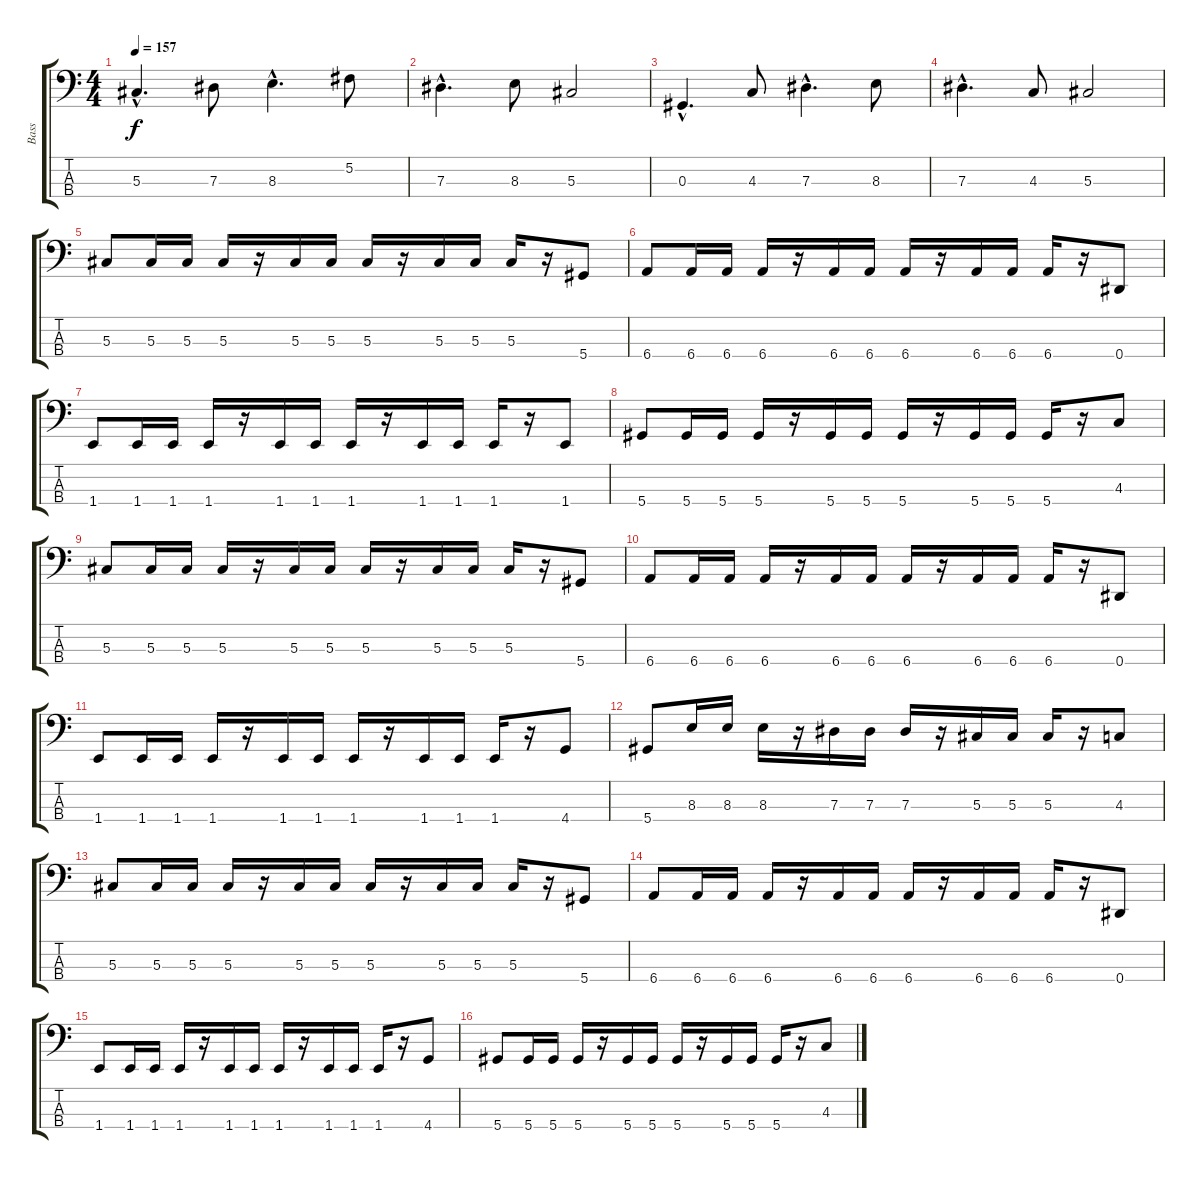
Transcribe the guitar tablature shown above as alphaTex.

\track ("Bass" "Bass") {instrument acousticguitarnylon}
\staff {score tabs}
\tuning (Gb2 Db2 Ab1 Eb1) {hide}
\ts (4 4)
\tempo 157
\clef f4
\ks c
5.3{hac}.4{d dy f} 7.3.8 8.3{hac}.4{d} 5.2.8 |
7.3{hac}.4{d} 8.3.8 5.3.2 |
0.3{hac}.4{d} 4.3.8 7.3{hac}.4{d} 8.3.8 |
7.3{hac}.4{d} 4.3.8 5.3.2 |
5.3.8 5.3.16 5.3.16 5.3.16 r.16 5.3.16 5.3.16 5.3.16 r.16 5.3.16 5.3.16 5.3.16 r.16 5.4.8 |
6.4.8 6.4.16 6.4.16 6.4.16 r.16 6.4.16 6.4.16 6.4.16 r.16 6.4.16 6.4.16 6.4.16 r.16 0.4.8 |
1.4.8 1.4.16 1.4.16 1.4.16 r.16 1.4.16 1.4.16 1.4.16 r.16 1.4.16 1.4.16 1.4.16 r.16 1.4.8 |
5.4.8 5.4.16 5.4.16 5.4.16 r.16 5.4.16 5.4.16 5.4.16 r.16 5.4.16 5.4.16 5.4.16 r.16 4.3.8 |
5.3.8 5.3.16 5.3.16 5.3.16 r.16 5.3.16 5.3.16 5.3.16 r.16 5.3.16 5.3.16 5.3.16 r.16 5.4.8 |
6.4.8 6.4.16 6.4.16 6.4.16 r.16 6.4.16 6.4.16 6.4.16 r.16 6.4.16 6.4.16 6.4.16 r.16 0.4.8 |
1.4.8 1.4.16 1.4.16 1.4.16 r.16 1.4.16 1.4.16 1.4.16 r.16 1.4.16 1.4.16 1.4.16 r.16 4.4.8 |
5.4.8 8.3.16 8.3.16 8.3.16 r.16 7.3.16 7.3.16 7.3.16 r.16 5.3.16 5.3.16 5.3.16 r.16 4.3.8 |
5.3.8 5.3.16 5.3.16 5.3.16 r.16 5.3.16 5.3.16 5.3.16 r.16 5.3.16 5.3.16 5.3.16 r.16 5.4.8 |
6.4.8 6.4.16 6.4.16 6.4.16 r.16 6.4.16 6.4.16 6.4.16 r.16 6.4.16 6.4.16 6.4.16 r.16 0.4.8 |
1.4.8 1.4.16 1.4.16 1.4.16 r.16 1.4.16 1.4.16 1.4.16 r.16 1.4.16 1.4.16 1.4.16 r.16 4.4.8 |
5.4.8 5.4.16 5.4.16 5.4.16 r.16 5.4.16 5.4.16 5.4.16 r.16 5.4.16 5.4.16 5.4.16 r.16 4.3.8
